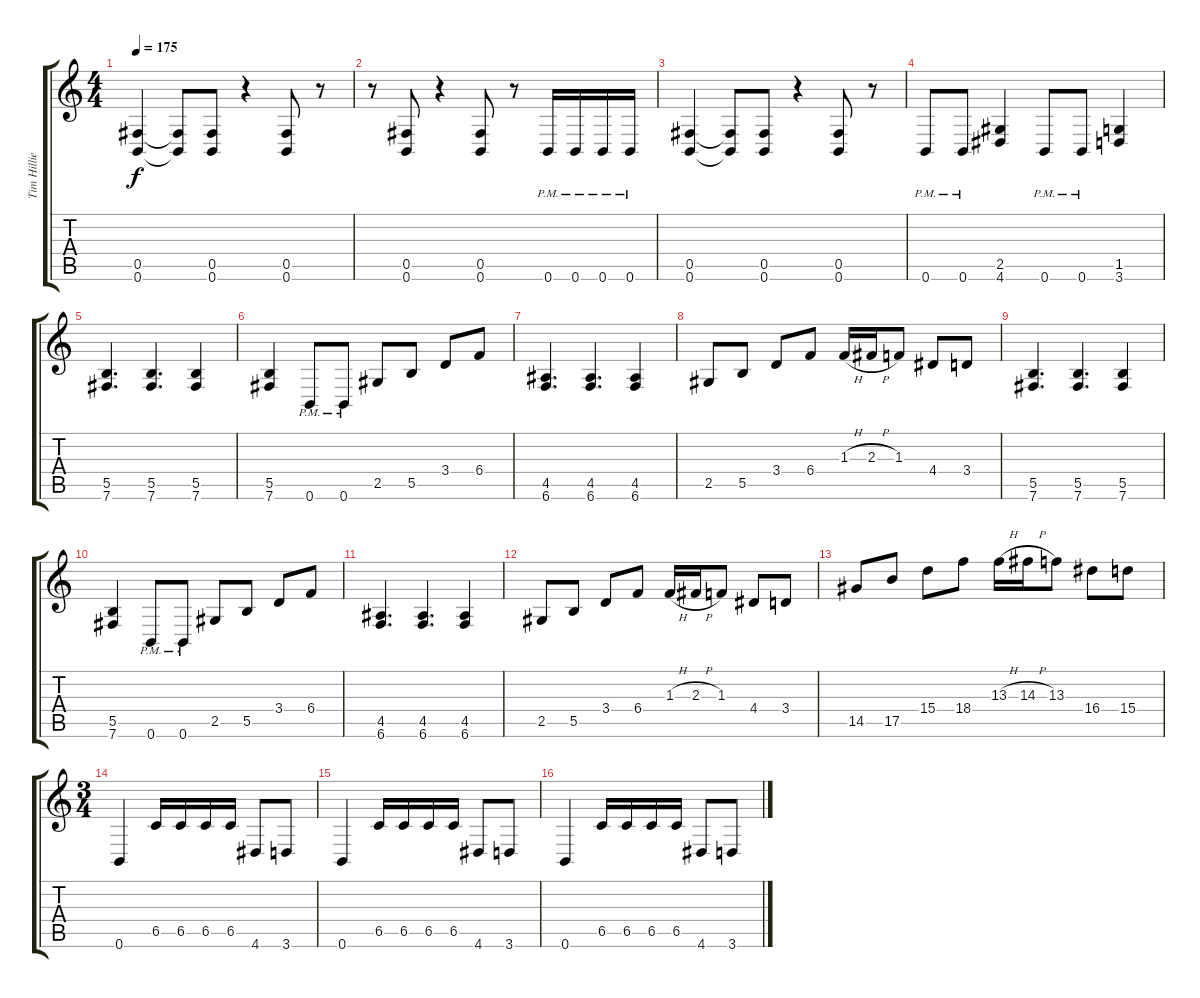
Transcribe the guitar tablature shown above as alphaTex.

\track ("Tim Hillier-Brook (Right)" "Tim Hillie") {instrument distortionguitar}
\staff {score tabs}
\tuning (Db4 Ab3 E3 B2 Gb2 B1) {hide}
\ts (4 4)
\tempo 175
\clef g2
\ks c
(0.5 0.6).4{dy f} (0.5{t} 0.6{t}).8 (0.5 0.6).8 r.4 (0.5 0.6).8 r.8 |
r.8 (0.5 0.6).8 r.4 (0.5 0.6).8 r.8 0.6{pm}.16 0.6{pm}.16 0.6{pm}.16 0.6{pm}.16 |
(0.5 0.6).4 (0.5{t} 0.6{t}).8 (0.5 0.6).8 r.4 (0.5 0.6).8 r.8 |
0.6{pm}.8 0.6{pm}.8 (2.5 4.6).4 0.6{pm}.8 0.6{pm}.8 (1.5 3.6).4 |
(5.5 7.6).4{d} (5.5 7.6).4{d} (5.5 7.6).4 |
(5.5 7.6).4 0.6{pm}.8 0.6{pm}.8 2.5.8 5.5.8 3.4.8 6.4.8 |
(4.5 6.6).4{d} (4.5 6.6).4{d} (4.5 6.6).4 |
2.5.8 5.5.8 3.4.8 6.4.8 1.3{h}.16 2.3{h}.16 1.3.8 4.4.8 3.4.8 |
(5.5 7.6).4{d} (5.5 7.6).4{d} (5.5 7.6).4 |
(5.5 7.6).4 0.6{pm}.8 0.6{pm}.8 2.5.8 5.5.8 3.4.8 6.4.8 |
(4.5 6.6).4{d} (4.5 6.6).4{d} (4.5 6.6).4 |
2.5.8 5.5.8 3.4.8 6.4.8 1.3{h}.16 2.3{h}.16 1.3.8 4.4.8 3.4.8 |
14.5.8 17.5.8 15.4.8 18.4.8 13.3{h}.16 14.3{h}.16 13.3.8 16.4.8 15.4.8 |
\ts (3 4)
0.6.4 6.5.16 6.5.16 6.5.16 6.5.16 4.6.8 3.6.8 |
0.6.4 6.5.16 6.5.16 6.5.16 6.5.16 4.6.8 3.6.8 |
0.6.4 6.5.16 6.5.16 6.5.16 6.5.16 4.6.8 3.6.8
